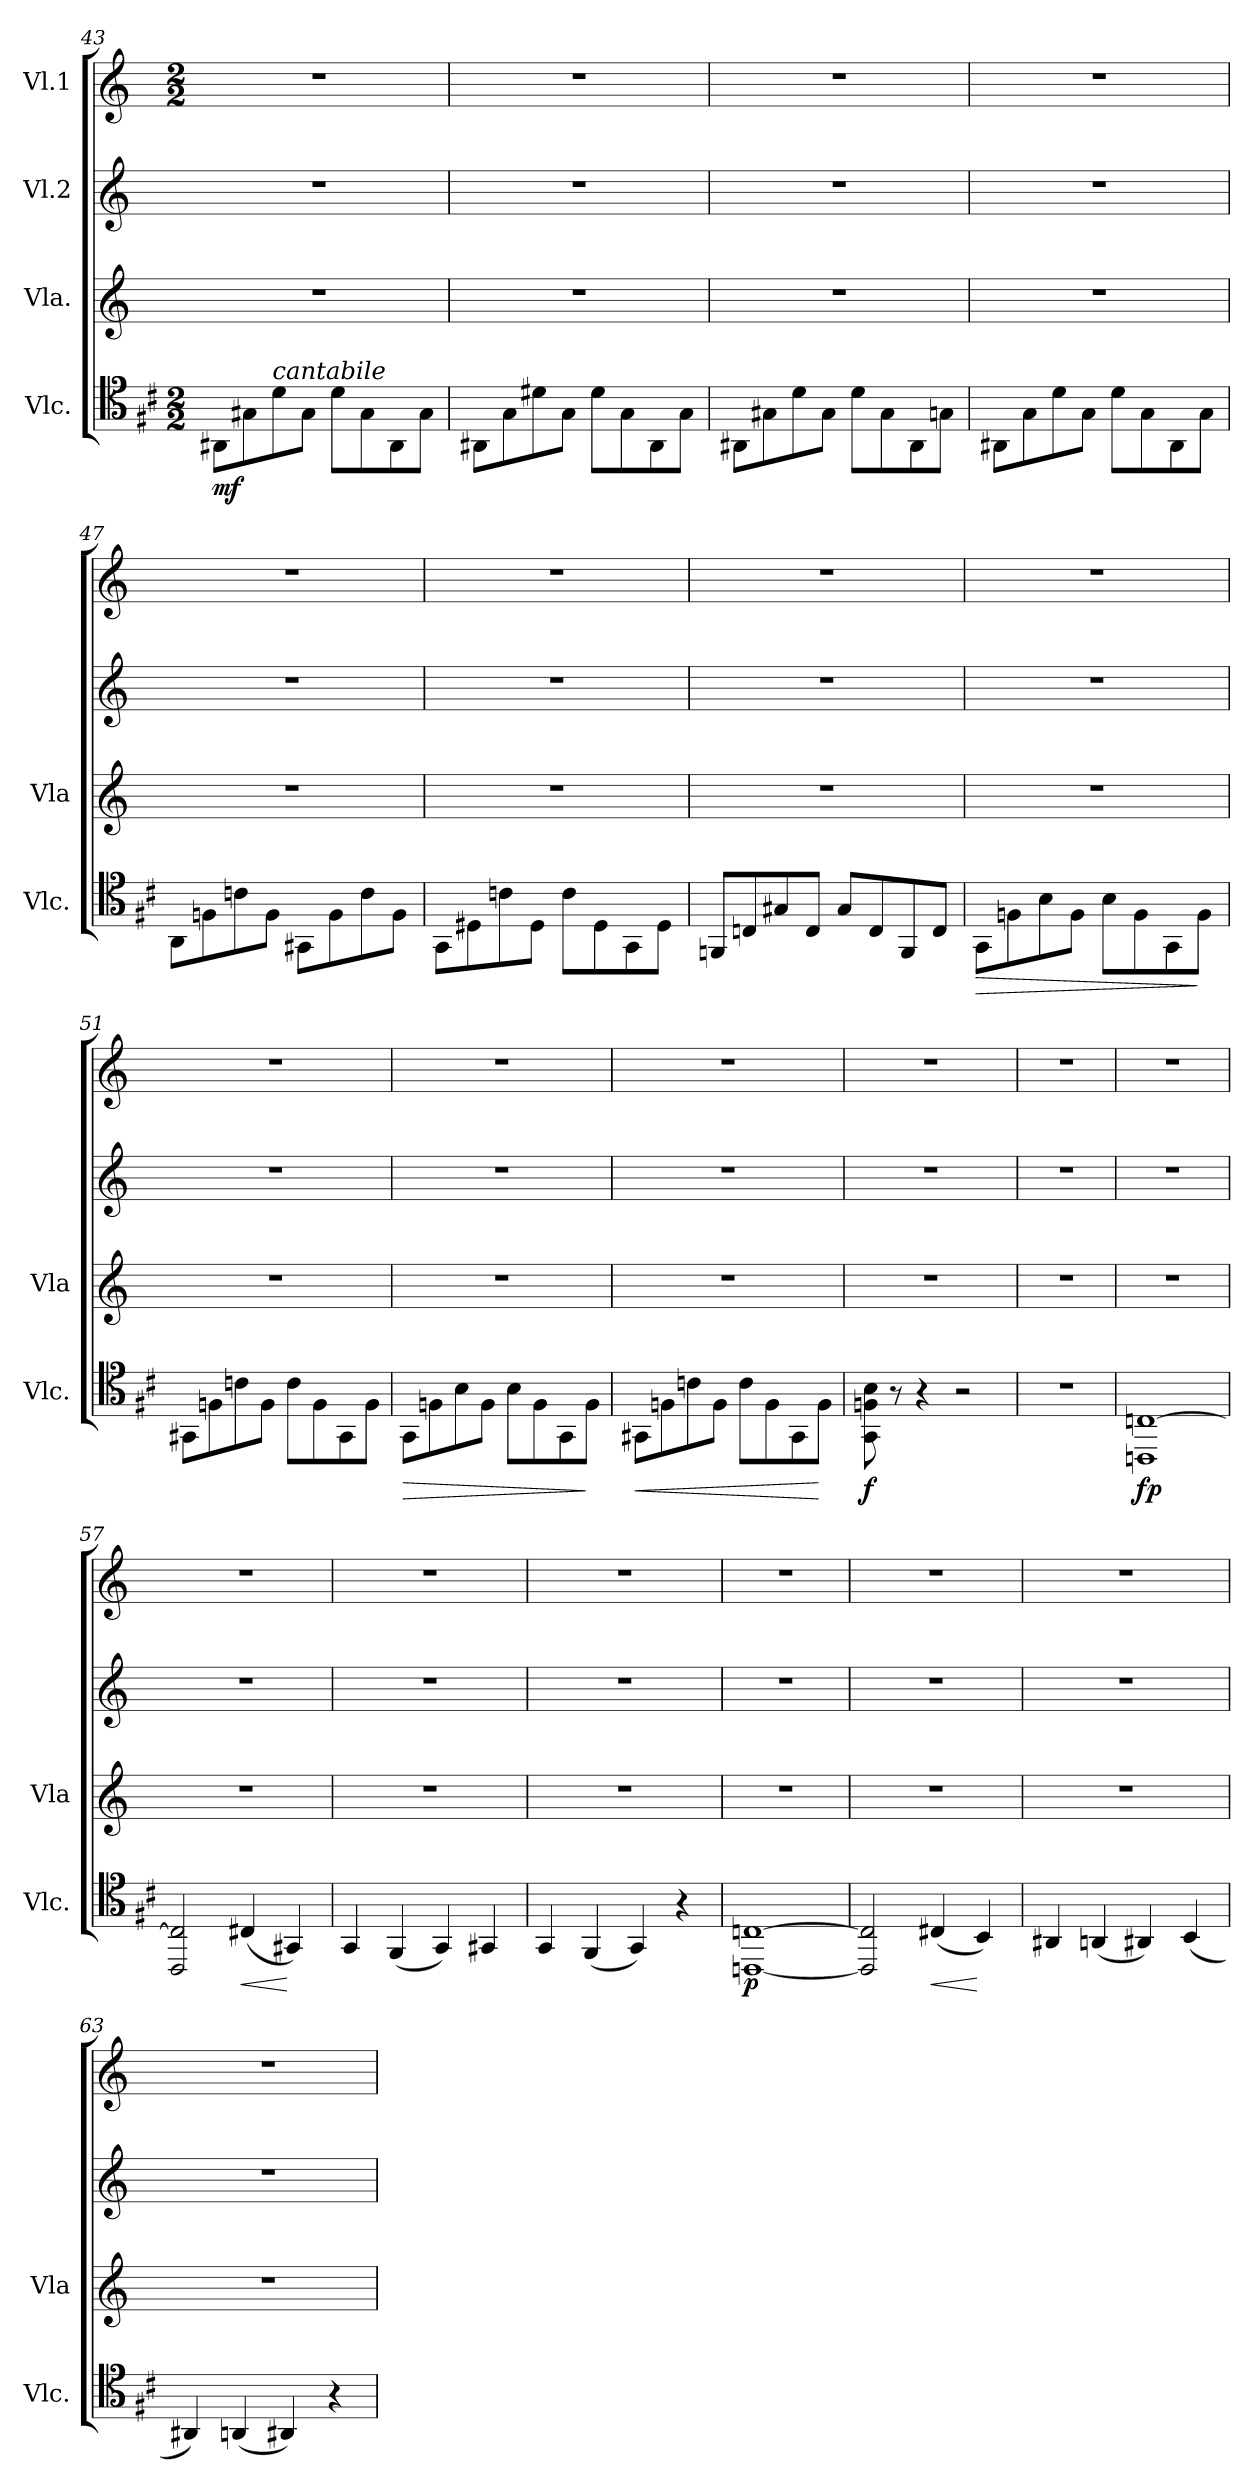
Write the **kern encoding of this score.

**kern	**dynam	**kern	**kern	**kern
*part4	*part4	*part3	*part2	*part1
*staff4	*staff4	*staff3	*staff2	*staff1
*I"Vlc.	*	*I"Vla.	*I"Vl.2	*I"Vl.1
*I'Vlc.	*	*I'Vla	*	*
!!LO:LB:g=z
*clefC4	*	*clefG2	*clefG2	*clefG2
*k[f#c#]	*	*k[]	*k[]	*k[]
*M2/2	*	*	*	*M2/2
=43	=43	=43	=43	=43
!	!LO:DY:b	!	!	!
8AA#X\L	mf	1r	1r	1r
8G#X\	.	.	.	.
!LO:TX:a:i:t=cantabile	!	!	!	!
8d\	.	.	.	.
8G#\J	.	.	.	.
8d\L	.	.	.	.
8G#\	.	.	.	.
8AA#\	.	.	.	.
8G#\J	.	.	.	.
=44	=44	=44	=44	=44
8AA#X\L	.	1r	1r	1r
8G\	.	.	.	.
8d#X\	.	.	.	.
8G\J	.	.	.	.
8d#\L	.	.	.	.
8G\	.	.	.	.
8AA#\	.	.	.	.
8G\J	.	.	.	.
=45	=45	=45	=45	=45
8AA#X\L	.	1r	1r	1r
8G#X\	.	.	.	.
8d\	.	.	.	.
8G#\J	.	.	.	.
8d\L	.	.	.	.
8G#\	.	.	.	.
8AA#\	.	.	.	.
8Gn\J	.	.	.	.
!!LO:LB:g=z
=46	=46	=46	=46	=46
8AA#X\L	.	1r	1r	1r
8G\	.	.	.	.
8d\	.	.	.	.
8G\J	.	.	.	.
8d\L	.	.	.	.
8G\	.	.	.	.
8AA#\	.	.	.	.
8G\J	.	.	.	.
!!LO:LB:g=z
=47	=47	=47	=47	=47
8AA\L	.	1r	1r	1r
8Fn\	.	.	.	.
8cn\	.	.	.	.
8F\J	.	.	.	.
8GG#X\L	.	.	.	.
8F\	.	.	.	.
8c\	.	.	.	.
8F\J	.	.	.	.
=48	=48	=48	=48	=48
8GG\L	.	1r	1r	1r
8D#X\	.	.	.	.
8cn\	.	.	.	.
8D#\J	.	.	.	.
8c\L	.	.	.	.
8D#\	.	.	.	.
8GG\	.	.	.	.
8D#\J	.	.	.	.
=49	=49	=49	=49	=49
8FFn/L	.	1r	1r	1r
8Cn/	.	.	.	.
8G#X/	.	.	.	.
8C/J	.	.	.	.
8G#/L	.	.	.	.
8C/	.	.	.	.
8FF/	.	.	.	.
8C/J	.	.	.	.
!!LO:PB:g=z
=50	=50	=50	=50	=50
!	!LO:HP:b	!	!	!
8GG\L	>	1r	1r	1r
8Fn\	.	.	.	.
8B\	.	.	.	.
8F\J	.	.	.	.
8B\L	.	.	.	.
8F\	.	.	.	.
8GG\	.	.	.	.
8F\J	]	.	.	.
!!LO:LB:g=z
=51	=51	=51	=51	=51
8GG#X\L	.	1r	1r	1r
8Fn\	.	.	.	.
8cn\	.	.	.	.
8F\J	.	.	.	.
8c\L	.	.	.	.
8F\	.	.	.	.
8GG#\	.	.	.	.
8F\J	.	.	.	.
=52	=52	=52	=52	=52
!	!LO:HP:b	!	!	!
8GG\L	>	1r	1r	1r
8Fn\	.	.	.	.
8B\	.	.	.	.
8F\J	.	.	.	.
8B\L	.	.	.	.
8F\	.	.	.	.
8GG\	.	.	.	.
8F\J	]	.	.	.
=53	=53	=53	=53	=53
!	!LO:HP:b	!	!	!
8GG#X\L	<	1r	1r	1r
8Fn\	.	.	.	.
8cn\	.	.	.	.
8F\J	.	.	.	.
8c\L	.	.	.	.
8F\	.	.	.	.
8GG#\	.	.	.	.
8F\J	[	.	.	.
!!LO:LB:g=z
=54	=54	=54	=54	=54
!	!LO:DY:b	!	!	!
8GG\ 8Fn\ 8B\	f	1r	1r	1r
8r	.	.	.	.
4r	.	.	.	.
2r	.	.	.	.
!!LO:LB:g=z
=55	=55	=55	=55	=55
1r	.	1r	1r	1r
=56	=56	=56	=56	=56
!	!LO:DY:b	!	!	!
1CCn [1Cn	fp	1r	1r	1r
=57	=57	=57	=57	=57
2CC#/ 2C/]	.	1r	1r	1r
!	!LO:HP:b	!	!	!
(4C#X/	<	.	.	.
4GG#X/)	[	.	.	.
=58	=58	=58	=58	=58
4GG/	.	1r	1r	1r
(4FF#/	.	.	.	.
4GG/)	.	.	.	.
4GG#X/	.	.	.	.
=59	=59	=59	=59	=59
4GG/	.	1r	1r	1r
(4FF#/	.	.	.	.
4GG/)	.	.	.	.
4r	.	.	.	.
!!LO:PB:g=z
=60	=60	=60	=60	=60
!	!LO:DY:b	!	!	!
[1CCn [1Cn	p	1r	1r	1r
=61	=61	=61	=61	=61
2CC/] 2C/]	.	1r	1r	1r
!	!LO:HP:b	!	!	!
(4C#X/	<	.	.	.
4BB/)	[	.	.	.
=62	=62	=62	=62	=62
4AA#X/	.	1r	1r	1r
(4AAn/	.	.	.	.
4AA#X/)	.	.	.	.
(4BB/	.	.	.	.
=63	=63	=63	=63	=63
4AA#X/)	.	1r	1r	1r
(4AAn/	.	.	.	.
4AA#X/)	.	.	.	.
4r	.	.	.	.
=	=	=	=	=
*-	*-	*-	*-	*-
